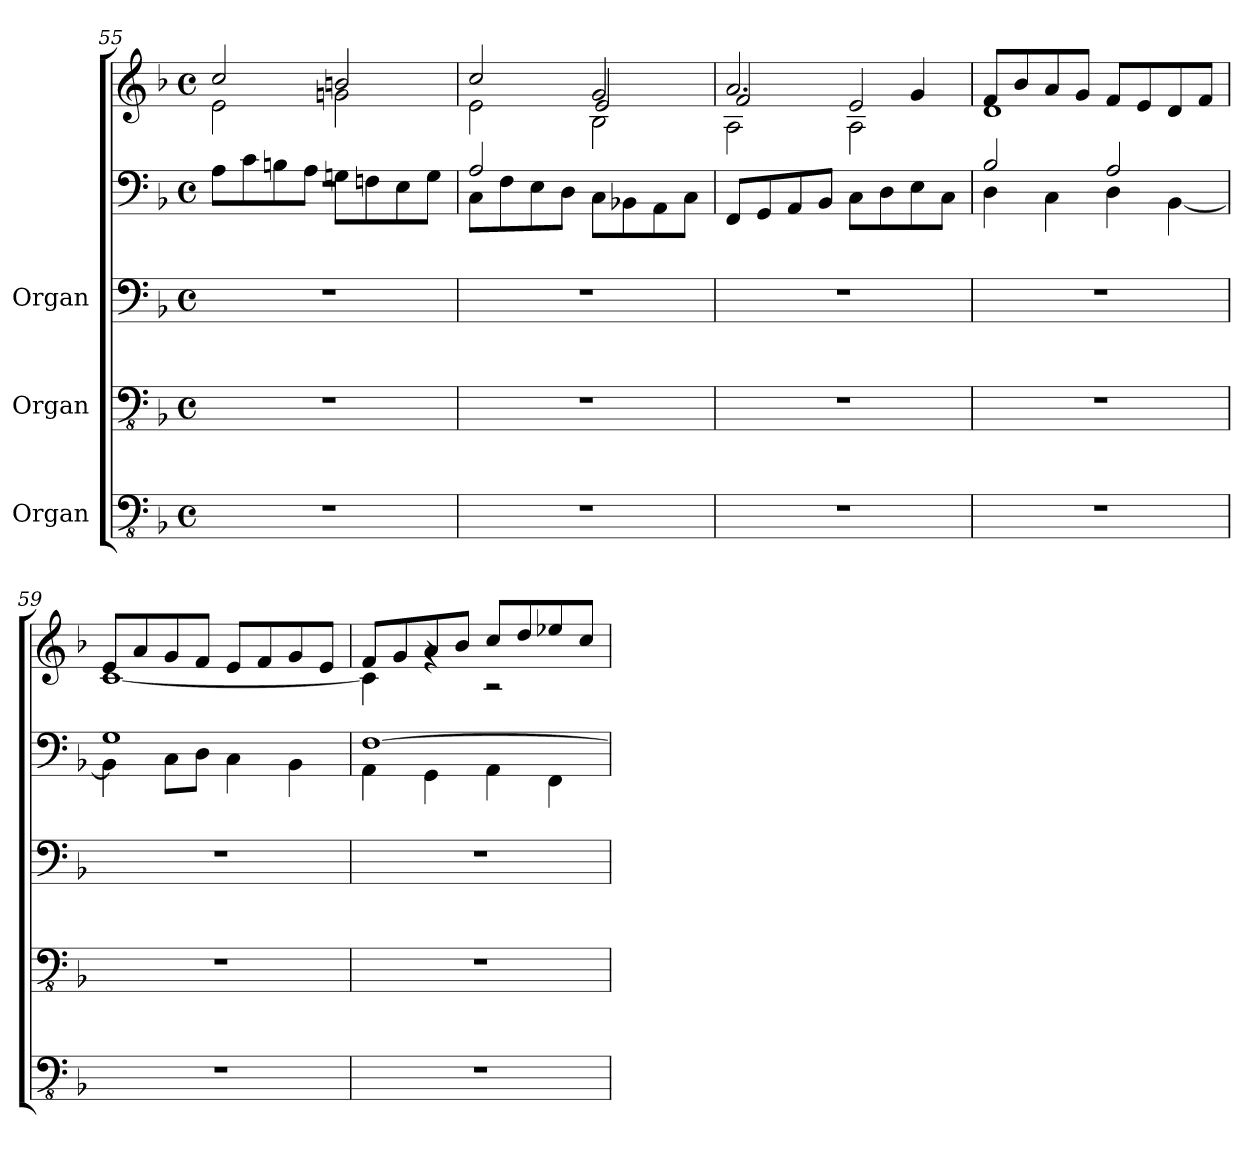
**kern	**kern	**kern	**kern	**kern
*part3	*part2	*part1	*part1	*part1
*staff5	*staff4	*staff3	*staff2	*staff1
*I"Organ	*I"Organ	*I"Organ	*	*
*clefFv4	*clefFv4	*clefF4	*clefF4	*clefG2
*k[b-]	*k[b-]	*k[b-]	*k[b-]	*k[b-]
*M4/4	*M4/4	*M4/4	*M4/4	*M4/4
*met(c)	*met(c)	*met(c)	*met(c)	*met(c)
=55	=55	=55	=55	=55
*	*	*	*^	*^
1r	1r	1r	1rF	8A\L	2cc/	2e\
.	.	.	.	8c\	.	.
.	.	.	.	8Bn\	.	.
.	.	.	.	8A\J	.	.
.	.	.	.	8Gn\L	2bn/	2gn\
.	.	.	.	8Fn\	.	.
.	.	.	.	8E\	.	.
.	.	.	.	8G\J	.	.
!!LO:LB:g=z
=56	=56	=56	=56	=56	=56	=56
*	*	*	*	*	*	*^
1r	1r	1r	2A/	8C\L	2cc/	2e\	2ryy
.	.	.	.	8F\	.	.	.
.	.	.	.	8E\	.	.	.
.	.	.	.	8D\J	.	.	.
.	.	.	2ryy	8C\L	2g/	2e/	2B-\
.	.	.	.	8BB-X\	.	.	.
.	.	.	.	8AA\	.	.	.
.	.	.	.	8C\J	.	.	.
*	*	*	*v	*v	*	*	*
=57	=57	=57	=57	=57	=57	=57
1r	1r	1r	8FF/L	2.a/	2f/	2A\
.	.	.	8GG/	.	.	.
.	.	.	8AA/	.	.	.
.	.	.	8BB-/J	.	.	.
.	.	.	8C\L	.	2e/	2A\
.	.	.	8D\	.	.	.
.	.	.	8E\	4g/	.	.
.	.	.	8C\J	.	.	.
*	*	*	*	*	*v	*v
=58	=58	=58	=58	=58	=58
*	*	*	*^	*	*
1r	1r	1r	2B-/	4D\	8f/L	1d
.	.	.	.	.	8b-/	.
.	.	.	.	4C\	8a/	.
.	.	.	.	.	8g/J	.
.	.	.	2A/	4D\	8f/L	.
.	.	.	.	.	8e/	.
.	.	.	.	[4BB-\	8d/	.
.	.	.	.	.	8f/J	.
=59	=59	=59	=59	=59	=59	=59
1r	1r	1r	1G	4BB-\]	8e/L	[1c
.	.	.	.	.	8a/	.
.	.	.	.	8C\L	8g/	.
.	.	.	.	8D\J	8f/J	.
.	.	.	.	4C\	8e/L	.
.	.	.	.	.	8f/	.
.	.	.	.	4BB-\	8g/	.
.	.	.	.	.	8e/J	.
=60	=60	=60	=60	=60	=60	=60
1r	1r	1r	[1F	4AA\	8f/L	4c\]
.	.	.	.	.	8g/	.
.	.	.	.	4GG\	8a/	4rg
.	.	.	.	.	8b-/J	.
.	.	.	.	4AA\	8cc/L	2r
.	.	.	.	.	8dd/	.
.	.	.	.	4FF\	8ee-X/	.
.	.	.	.	.	8cc/J	.
*	*	*	*v	*v	*	*
*	*	*	*	*v	*v
=	=	=	=	=
*-	*-	*-	*-	*-
